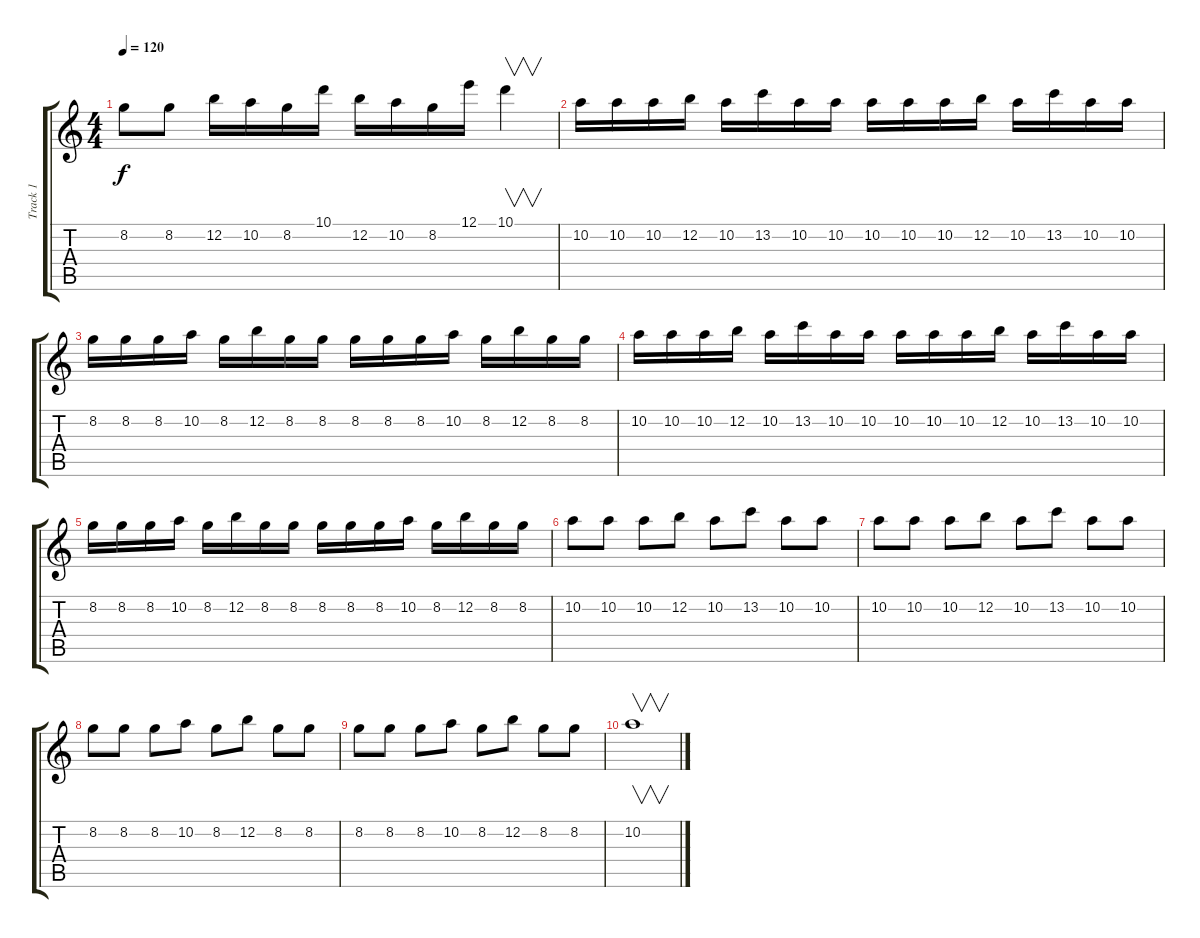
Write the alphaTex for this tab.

\track ("Track 1" "Track 1") {instrument distortionguitar}
\staff {score tabs}
\tuning (E4 B3 G3 D3 A2 E2) {hide}
\ts (4 4)
\tempo 120
\clef g2
\ks c
8.2.8{dy f} 8.2.8 12.2.16 10.2.16 8.2.16 10.1.16 12.2.16 10.2.16 8.2.16 12.1.16 10.1.4{v} |
10.2.16 10.2.16 10.2.16 12.2.16 10.2.16 13.2.16 10.2.16 10.2.16 10.2.16 10.2.16 10.2.16 12.2.16 10.2.16 13.2.16 10.2.16 10.2.16 |
8.2.16 8.2.16 8.2.16 10.2.16 8.2.16 12.2.16 8.2.16 8.2.16 8.2.16 8.2.16 8.2.16 10.2.16 8.2.16 12.2.16 8.2.16 8.2.16 |
10.2.16 10.2.16 10.2.16 12.2.16 10.2.16 13.2.16 10.2.16 10.2.16 10.2.16 10.2.16 10.2.16 12.2.16 10.2.16 13.2.16 10.2.16 10.2.16 |
8.2.16 8.2.16 8.2.16 10.2.16 8.2.16 12.2.16 8.2.16 8.2.16 8.2.16 8.2.16 8.2.16 10.2.16 8.2.16 12.2.16 8.2.16 8.2.16 |
10.2.8 10.2.8 10.2.8 12.2.8 10.2.8 13.2.8 10.2.8 10.2.8 |
10.2.8 10.2.8 10.2.8 12.2.8 10.2.8 13.2.8 10.2.8 10.2.8 |
8.2.8 8.2.8 8.2.8 10.2.8 8.2.8 12.2.8 8.2.8 8.2.8 |
8.2.8 8.2.8 8.2.8 10.2.8 8.2.8 12.2.8 8.2.8 8.2.8 |
10.2.1{v}
